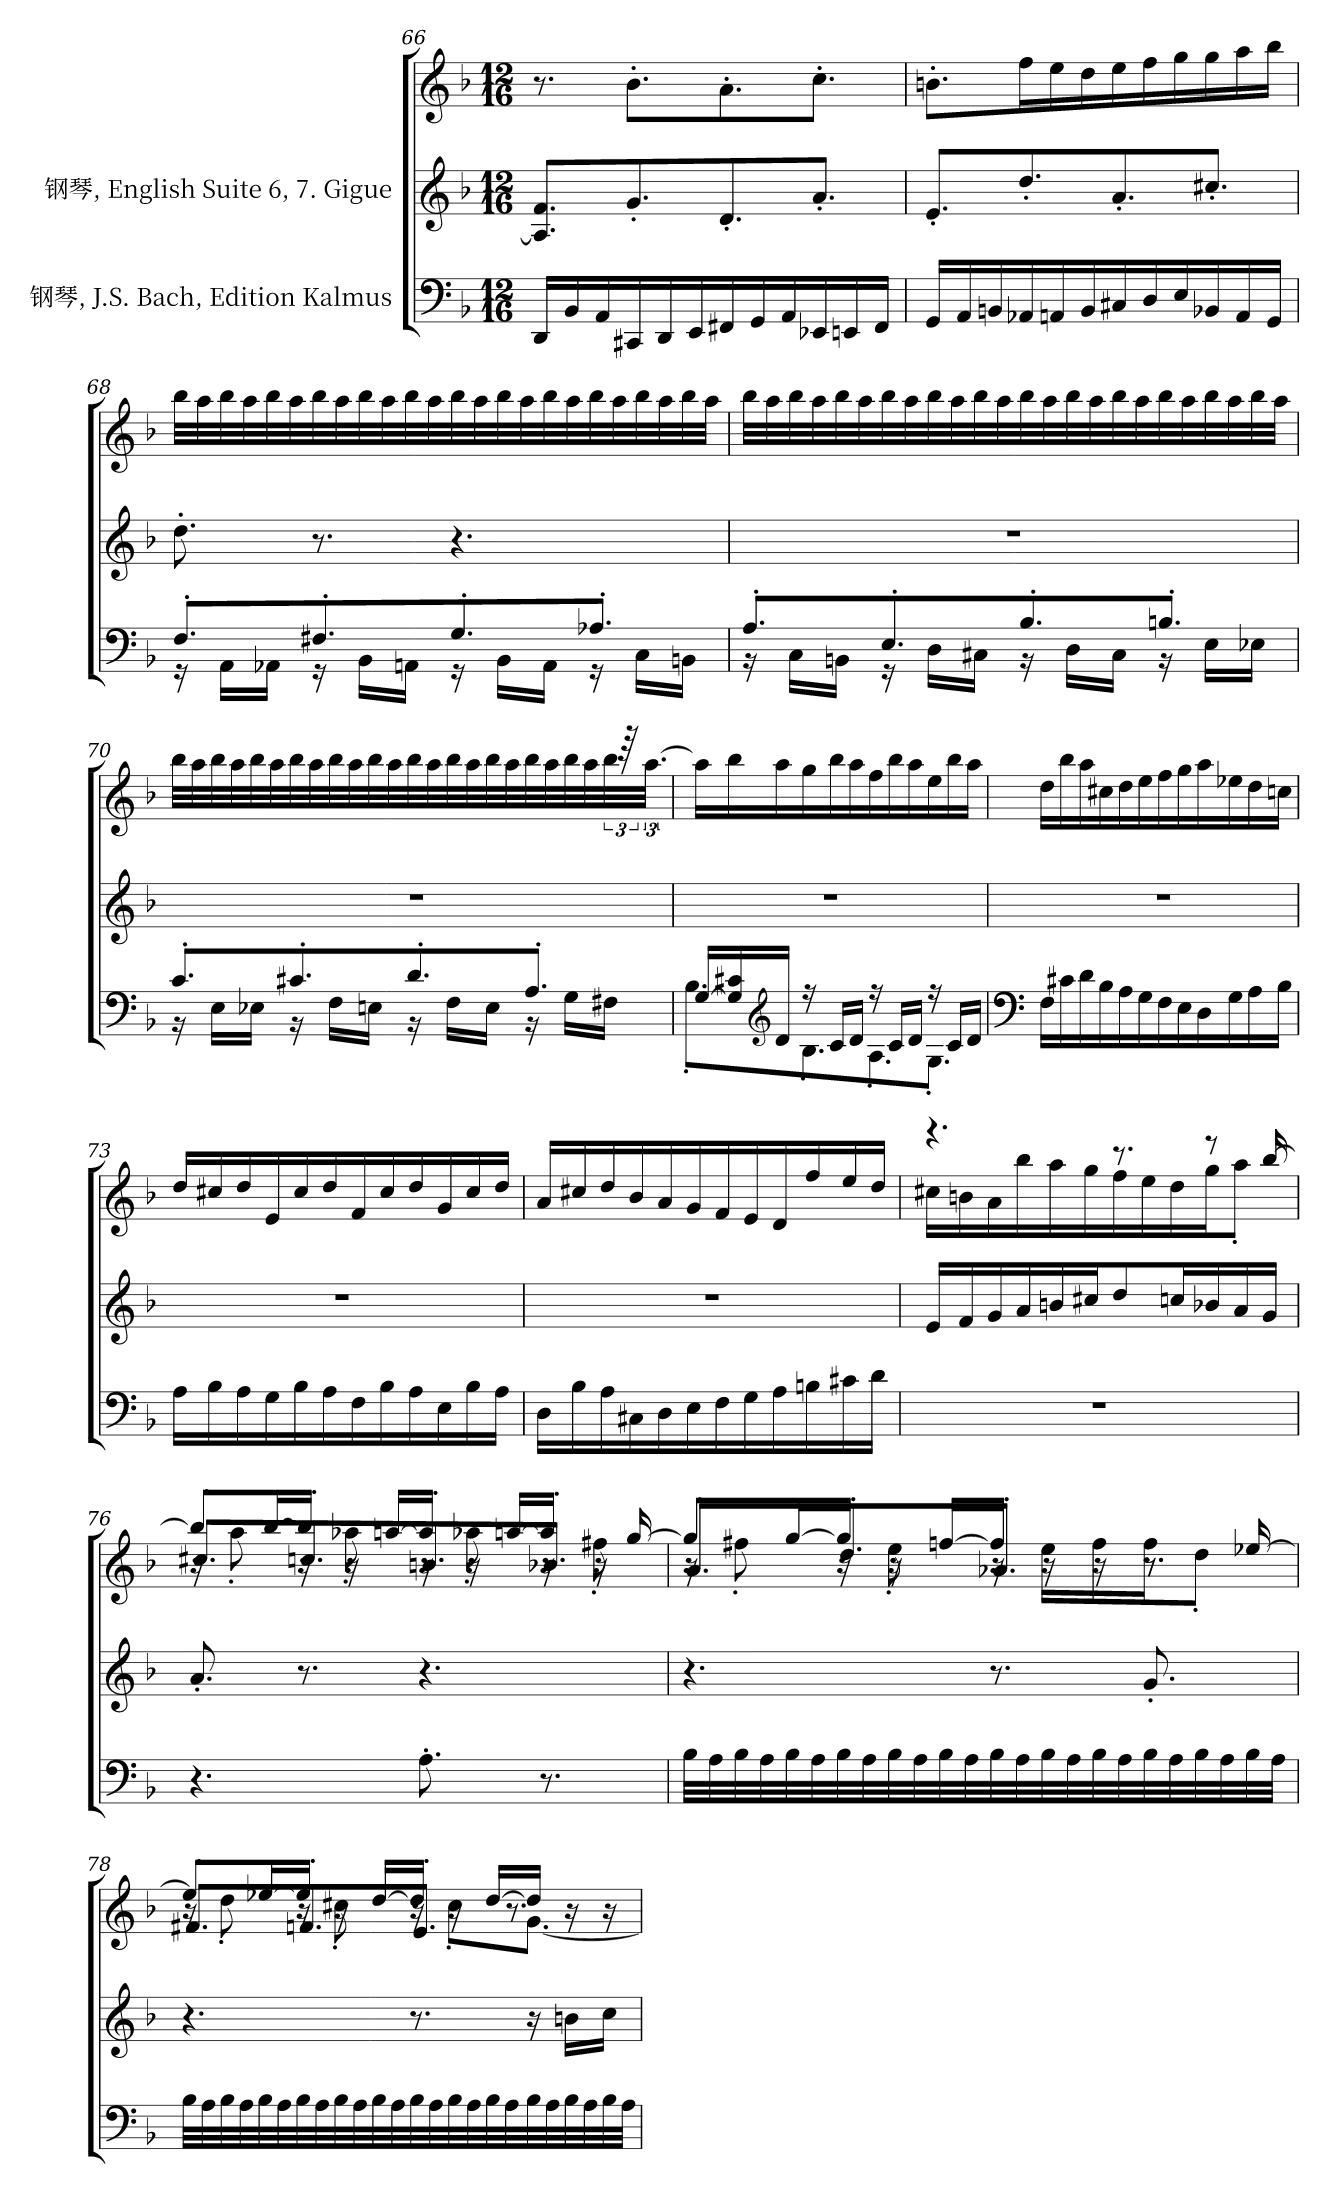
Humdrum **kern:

**kern	**kern	**kern
*part2	*part1	*part1
*staff3	*staff2	*staff1
*I"钢琴, J.S. Bach, Edition Kalmus	*I"钢琴, English Suite 6, 7. Gigue	*
*clefF4	*clefG2	*clefG2
*k[b-]	*k[b-]	*k[b-]
*M12/16	*M12/16	*M12/16
=66	=66	=66
16DD/LL	8.A/] 8.f/L	8.r
16BB-/	.	.
16AA/	.	.
16CC#X/	8.g'/	8.b-'\L
16DD/	.	.
16EE/	.	.
16FF#X/	8.d'/	8.a'\
16GG/	.	.
16AA/	.	.
16EE-X/	8.a'/J	8.cc'\J
16EEn/	.	.
16FF#/JJ	.	.
!!LO:LB:g=z
=67	=67	=67
16GG/LL	8.e'/L	8.bn'\L
16AA/	.	.
16BBn/	.	.
16AA-X/	8.dd'/	16ff\L
16AAn/	.	16ee\
16BB/	.	16dd\
16C#X/	8.a'/	16ee\
16D/	.	16ff\
16E/	.	16gg\
16BB-X/	8.cc#X'/J	16gg\
16AA/	.	16aa\
16GG/JJ	.	16bb-\JJ
!!LO:PB:g=z
=68	=68	=68
*^	*	*
8.F'/L	16r	8.dd'\	32bb-\LLL
.	.	.	32aa\
.	16AA\LL	.	32bb-\
.	.	.	32aa\
.	16AA-X\JJ	.	32bb-\
.	.	.	32aa\
8.F#X'/	16r	8.r	32bb-\
.	.	.	32aa\
.	16BB-\LL	.	32bb-\
.	.	.	32aa\
.	16AAn\JJ	.	32bb-\
.	.	.	32aa\
8.G'/	16r	4.r	32bb-\
.	.	.	32aa\
.	16BB-\LL	.	32bb-\
.	.	.	32aa\
.	16AA\JJ	.	32bb-\
.	.	.	32aa\
8.A-X'/J	16r	.	32bb-\
.	.	.	32aa\
.	16C\LL	.	32bb-\
.	.	.	32aa\
.	16BBn\JJ	.	32bb-\
.	.	.	32aa\JJJ
!!LO:LB:g=z
=69	=69	=69	=69
8.A'/L	16r	2.r	32bb-\LLL
.	.	.	32aa\
.	16C\LL	.	32bb-\
.	.	.	32aa\
.	16BBn\JJ	.	32bb-\
.	.	.	32aa\
8.E'/	16r	.	32bb-\
.	.	.	32aa\
.	16D\LL	.	32bb-\
.	.	.	32aa\
.	16C#X\JJ	.	32bb-\
.	.	.	32aa\
8.B-'/	16r	.	32bb-\
.	.	.	32aa\
.	16D\LL	.	32bb-\
.	.	.	32aa\
.	16C#\JJ	.	32bb-\
.	.	.	32aa\
8.Bn'/J	16r	.	32bb-\
.	.	.	32aa\
.	16E\LL	.	32bb-\
.	.	.	32aa\
.	16E-X\JJ	.	32bb-\
.	.	.	32aa\JJJ
!!LO:LB:g=z
=70	=70	=70	=70
8.c'/L	16r	2.r	32bb-\LLL
.	.	.	32aa\
.	16E\LL	.	32bb-\
.	.	.	32aa\
.	16E-X\JJ	.	32bb-\
.	.	.	32aa\
8.c#X'/	16r	.	32bb-\
.	.	.	32aa\
.	16F\LL	.	32bb-\
.	.	.	32aa\
.	16En\JJ	.	32bb-\
.	.	.	32aa\
8.d'/	16r	.	32bb-\
.	.	.	32aa\
.	16F\LL	.	32bb-\
.	.	.	32aa\
.	16E\JJ	.	32bb-\
.	.	.	32aa\
8.A'/J	16r	.	32bb-\
.	.	.	32aa\
.	16G\LL	.	32bb-\
.	.	.	32aa\
.	16F#X\JJ	.	48bb-\JJJ
.	.	.	96r
.	.	.	[48.aa\
!!LO:LB:g=z
=71	=71	=71	=71
[16G/LL	8.B-'\L	2.r	16aa\LL]
16G/] 16c#X/	.	.	16bb-\
*clefG2	*	*	*
16d/JJ	.	.	16aa\
16r	8.B-'\	.	16gg\
16c#/LL	.	.	16bb-\
16d/JJ	.	.	16aa\
16r	8.A'\	.	16ff\
16c#/LL	.	.	16bb-\
16d/JJ	.	.	16aa\
16r	8.G'\J	.	16ee\
16c#/LL	.	.	16bb-\
16d/JJ	.	.	16aa\JJ
*v	*v	*	*
=72	=72	=72
*clefF4	*	*
16F\LL	2.r	16dd\LL
16c#X\	.	16bb-\
16d\	.	16aa\
16B-\	.	16cc#X\
16A\	.	16dd\
16G\	.	16ee\
16F\	.	16ff\
16E\	.	16gg\
16D\	.	16aa\
16G\	.	16ee-X\
16A\	.	16dd\
16B-\JJ	.	16ccn\JJ
!!LO:PB:g=z
=73	=73	=73
16A\LL	2.r	16dd/LL
16B-\	.	16cc#X/
16A\	.	16dd/
16G\	.	16e/
16B-\	.	16cc#/
16A\	.	16dd/
16F\	.	16f/
16B-\	.	16cc#/
16A\	.	16dd/
16E\	.	16g/
16B-\	.	16cc#/
16A\JJ	.	16dd/JJ
=74	=74	=74
16D\LL	2.r	16a/LL
16B-\	.	16cc#X/
16A\	.	16dd/
16C#X\	.	16b-/
16D\	.	16a/
16E\	.	16g/
16F\	.	16f/
16G\	.	16e/
16A\	.	16d/
16Bn\	.	16ff/
16c#X\	.	16ee/
16d\JJ	.	16dd/JJ
!!LO:LB:g=z
=75	=75	=75
*	*	*^
2.r	16e/LL	4.r	16cc#X\LL
.	16f/	.	16bn\
.	16g/	.	16a\
.	16a/	.	16bb-\
.	16bn/	.	16aa\
.	16cc#X/J	.	16gg\
.	8dd/	8.r	16ff\
.	.	.	16ee\
.	16ccn/L	.	16dd\
.	16b-X/	8r	16gg\J
.	16a/	.	8aa'\J
.	16g/JJ	[16bb-/	.
=76	=76	=76	=76
*	*	*	*^
4.r	8.a'/	8bb-/L]	16r	8.cc#X'/L
.	.	.	8aa'\	.
.	.	[16bb-/L	.	.
.	8.r	16bb-/JJ]	16r	8.ccn'/
.	.	16r	8aa-X'\	.
.	.	[16aan/LL	.	.
8.A'\	4.r	16aa/JJ]	16r	8.bn'/
.	.	16r	8aa-X'\	.
.	.	[16aan/LL	.	.
8.r	.	16aa/JJ]	16r	8.b-X'/J
.	.	16r	8ff#X'\	.
.	.	[16gg/	.	.
!!LO:LB:g=z	!!	!!
=77	=77	=77	=77	=77
32B-\LLL	4.r	8gg/L]	16r	8.a'/L
32A\	.	.	.	.
32B-\	.	.	8ff#X'\	.
32A\	.	.	.	.
32B-\	.	[16gg/L	.	.
32A\	.	.	.	.
32B-\	.	16gg/JJ]	16r	8.dd'/
32A\	.	.	.	.
32B-\	.	16r	8ee'\	.
32A\	.	.	.	.
32B-\	.	[16ffn/LL	.	.
32A\	.	.	.	.
32B-\	8.r	16ff/JJ]	16r	8.a-X'/J
32A\	.	.	.	.
32B-\	.	16r	16ee\LL	.
32A\	.	.	.	.
32B-\	.	16r	16ff\	.
32A\	.	.	.	.
32B-\	8.g'/	8r	16ff\J	8.r
32A\	.	.	.	.
32B-\	.	.	8dd'\J	.
32A\	.	.	.	.
32B-\	.	[16ee-X/	.	.
32A\JJJ	.	.	.	.
!!LO:LB:g=z	!!	!!
=78	=78	=78	=78	=78
32B-\LLL	4.r	8ee-/L]	16r	8.f#X'/L
32A\	.	.	.	.
32B-\	.	.	8dd'\	.
32A\	.	.	.	.
32B-\	.	[16ee-X/L	.	.
32A\	.	.	.	.
32B-\	.	16ee-/JJ]	16r	8.fn'/
32A\	.	.	.	.
32B-\	.	16r	8cc#X'\	.
32A\	.	.	.	.
32B-\	.	[16dd/LL	.	.
32A\	.	.	.	.
32B-\	8.r	16dd/JJ]	16r	8.e'/J
32A\	.	.	.	.
32B-\	.	16r	8cc#'\L	.
32A\	.	.	.	.
32B-\	.	[16dd/LL	.	.
32A\	.	.	.	.
32B-\	16r	16dd/JJ]	[8.g\J	8.r
32A\	.	.	.	.
32B-\	16bn\LL	16r	.	.
32A\	.	.	.	.
32B-\	16cc\JJ	16r	.	.
32A\JJJ	.	.	.	.
*	*	*v	*v	*v
=	=	=
*-	*-	*-
